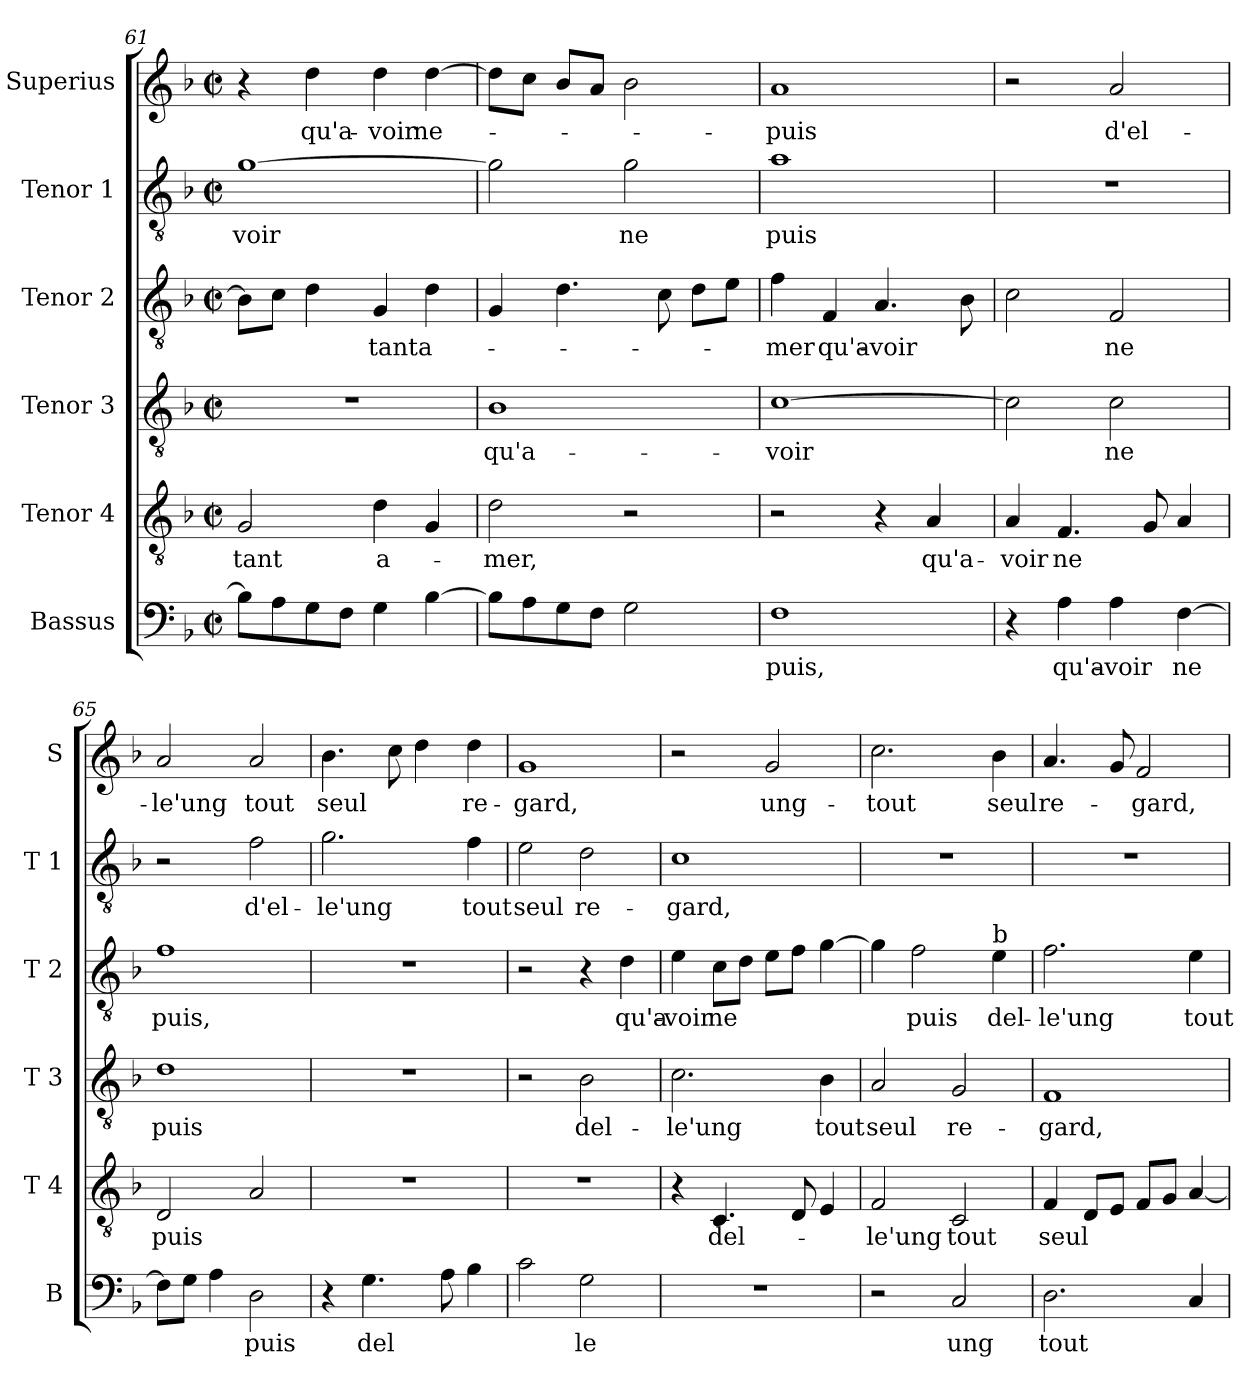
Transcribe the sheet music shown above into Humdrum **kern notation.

**kern	**text	**kern	**text	**kern	**text	**kern	**text	**kern	**text	**kern	**text
*part6	*part6	*part5	*part5	*part4	*part4	*part3	*part3	*part2	*part2	*part1	*part1
*staff6	*staff6	*staff5	*staff5	*staff4	*staff4	*staff3	*staff3	*staff2	*staff2	*staff1	*staff1
*I"Bassus	*	*I"Tenor 4	*	*I"Tenor 3	*	*I"Tenor 2	*	*I"Tenor 1	*	*I"Superius	*
*I'B	*	*I'T 4	*	*I'T 3	*	*I'T 2	*	*I'T 1	*	*I'S	*
*clefF4	*	*clefGv2	*	*clefGv2	*	*clefGv2	*	*clefGv2	*	*clefG2	*
*k[b-]	*	*k[b-]	*	*k[b-]	*	*k[b-]	*	*k[b-]	*	*k[b-]	*
*F:	*	*F:	*	*F:	*	*F:	*	*F:	*	*F:	*
*M2/2	*	*M2/2	*	*M2/2	*	*M2/2	*	*M2/2	*	*M2/2	*
*met(c|)	*	*met(c|)	*	*met(c|)	*	*met(c|)	*	*met(c|)	*	*met(c|)	*
=61	=61	=61	=61	=61	=61	=61	=61	=61	=61	=61	=61
8B-\L]	.	2G/	tant	1r	.	8B-\L]	.	[1g	-voir	4r	.
8A\	.	.	.	.	.	8c\J	.	.	.	.	.
8G\	.	.	.	.	.	4d\	.	.	.	4dd\	qu'a-
8F\J	.	.	.	.	.	.	.	.	.	.	.
4G\	.	4d\	a-	.	.	4G/	tant	.	.	4dd\	-voir
[4B-\	.	4G/	.	.	.	4d\	a-	.	.	[4dd\	ne-
=62	=62	=62	=62	=62	=62	=62	=62	=62	=62	=62	=62
8B-\L]	.	2d\	-mer,	1B-	qu'a-	4G/	.	2g\]	.	8dd\L]	.
8A\	.	.	.	.	.	.	.	.	.	8cc\J	.
8G\	.	.	.	.	.	4.d\	.	.	.	8b-/L	.
8F\J	.	.	.	.	.	.	.	.	.	8a/J	.
2G\	.	2r	.	.	.	.	.	2g\	ne	2b-\	.
.	.	.	.	.	.	8c\	.	.	.	.	.
.	.	.	.	.	.	8d\L	.	.	.	.	.
.	.	.	.	.	.	8e\J	.	.	.	.	.
=63	=63	=63	=63	=63	=63	=63	=63	=63	=63	=63	=63
1F	puis,	2r	.	[1c	-voir	4f\	-mer	1a	puis	1a	-puis
.	.	.	.	.	.	4F/	qu'a-	.	.	.	.
.	.	4r	.	.	.	4.A/	-voir	.	.	.	.
.	.	4A/	qu'a-	.	.	.	.	.	.	.	.
.	.	.	.	.	.	8B-\	.	.	.	.	.
=64	=64	=64	=64	=64	=64	=64	=64	=64	=64	=64	=64
4r	.	4A/	-voir	2c\]	.	2c\	.	1r	.	2r	.
4A\	qu'a-	4.F/	ne	.	.	.	.	.	.	.	.
4A\	-voir	.	.	2c\	ne	2F/	ne	.	.	2a/	d'el-
.	.	8G/	.	.	.	.	.	.	.	.	.
[4F\	ne	4A/	.	.	.	.	.	.	.	.	.
!!LO:LB:g=z
=65	=65	=65	=65	=65	=65	=65	=65	=65	=65	=65	=65
8F\L]	.	2D/	puis	1d	puis	1f	puis,	2r	.	2a/	-le'ung
8G\J	.	.	.	.	.	.	.	.	.	.	.
4A\	.	.	.	.	.	.	.	.	.	.	.
2D\	puis	2A/	.	.	.	.	.	2f\	d'el-	2a/	tout
=66	=66	=66	=66	=66	=66	=66	=66	=66	=66	=66	=66
4r	.	1r	.	1r	.	1r	.	2.g\	-le'ung	4.b-\	seul
4.G\	del	.	.	.	.	.	.	.	.	.	.
.	.	.	.	.	.	.	.	.	.	8cc\	.
.	.	.	.	.	.	.	.	.	.	4dd\	.
8A\	.	.	.	.	.	.	.	.	.	.	.
4B-\	.	.	.	.	.	.	.	4f\	tout	4dd\	re-
=67	=67	=67	=67	=67	=67	=67	=67	=67	=67	=67	=67
2c\	.	1r	.	2r	.	2r	.	2e\	seul	1g	-gard,
2G\	le	.	.	2B-\	del-	4r	.	2d\	re-	.	.
.	.	.	.	.	.	4d\	qu'a-	.	.	.	.
=68	=68	=68	=68	=68	=68	=68	=68	=68	=68	=68	=68
1r	.	4r	.	2.c\	-le'ung	4e\	-voir	1c	-gard,	2r	.
.	.	4.C/	del-	.	.	8c\L	ne	.	.	.	.
.	.	.	.	.	.	8d\J	.	.	.	.	.
.	.	.	.	.	.	8e\L	.	.	.	2g/	ung-
.	.	8D/	.	.	.	8f\J	.	.	.	.	.
.	.	4E/	.	4B-\	tout	[4g\	.	.	.	.	.
=69	=69	=69	=69	=69	=69	=69	=69	=69	=69	=69	=69
2r	.	2F/	-le'ung	2A/	seul	4g\]	.	1r	.	2.cc\	-tout
.	.	.	.	.	.	2f\	puis	.	.	.	.
2C/	ung	2C/	tout	2G/	re-	.	.	.	.	.	.
!	!	!	!	!	!	!LO:TX:a:t=b	!	!	!	!	!
.	.	.	.	.	.	4e\	del-	.	.	4b-\	seul
=70	=70	=70	=70	=70	=70	=70	=70	=70	=70	=70	=70
2.D\	tout	4F/	seul	1F	-gard,	2.f\	-le'ung	1r	.	4.a/	re-
.	.	8D/L	.	.	.	.	.	.	.	.	.
.	.	8E/J	.	.	.	.	.	.	.	8g/	.
.	.	8F/L	.	.	.	.	.	.	.	2f/	-gard,
.	.	8G/J	.	.	.	.	.	.	.	.	.
4C/	.	[4A/	.	.	.	4e\	tout	.	.	.	.
=	=	=	=	=	=	=	=	=	=	=	=
*-	*-	*-	*-	*-	*-	*-	*-	*-	*-	*-	*-
